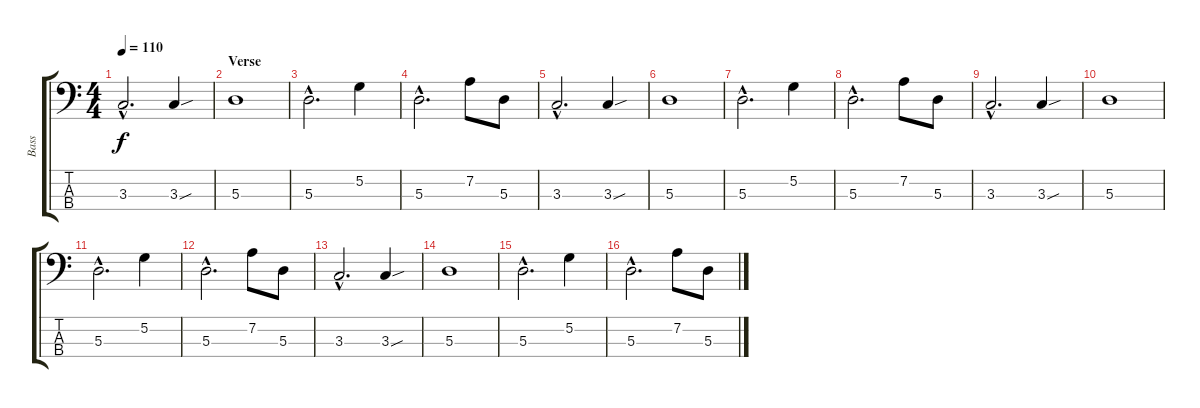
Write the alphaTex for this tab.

\track ("Bass" "Bass") {instrument electricbasspick}
\staff {score tabs}
\tuning (G2 D2 A1 E1) {hide}
\ts (4 4)
\tempo 110
\clef f4
\ks c
3.3{hac}.2{d dy f} 3.3{sou}.4 |
\section ("" "Verse")
5.3.1 |
5.3{hac}.2{d} 5.2.4 |
5.3{hac}.2{d} 7.2.8 5.3.8 |
3.3{hac}.2{d} 3.3{sou}.4 |
5.3.1 |
5.3{hac}.2{d} 5.2.4 |
5.3{hac}.2{d} 7.2.8 5.3.8 |
3.3{hac}.2{d} 3.3{sou}.4 |
5.3.1 |
5.3{hac}.2{d} 5.2.4 |
5.3{hac}.2{d} 7.2.8 5.3.8 |
3.3{hac}.2{d} 3.3{sou}.4 |
5.3.1 |
5.3{hac}.2{d} 5.2.4 |
5.3{hac}.2{d} 7.2.8 5.3.8
